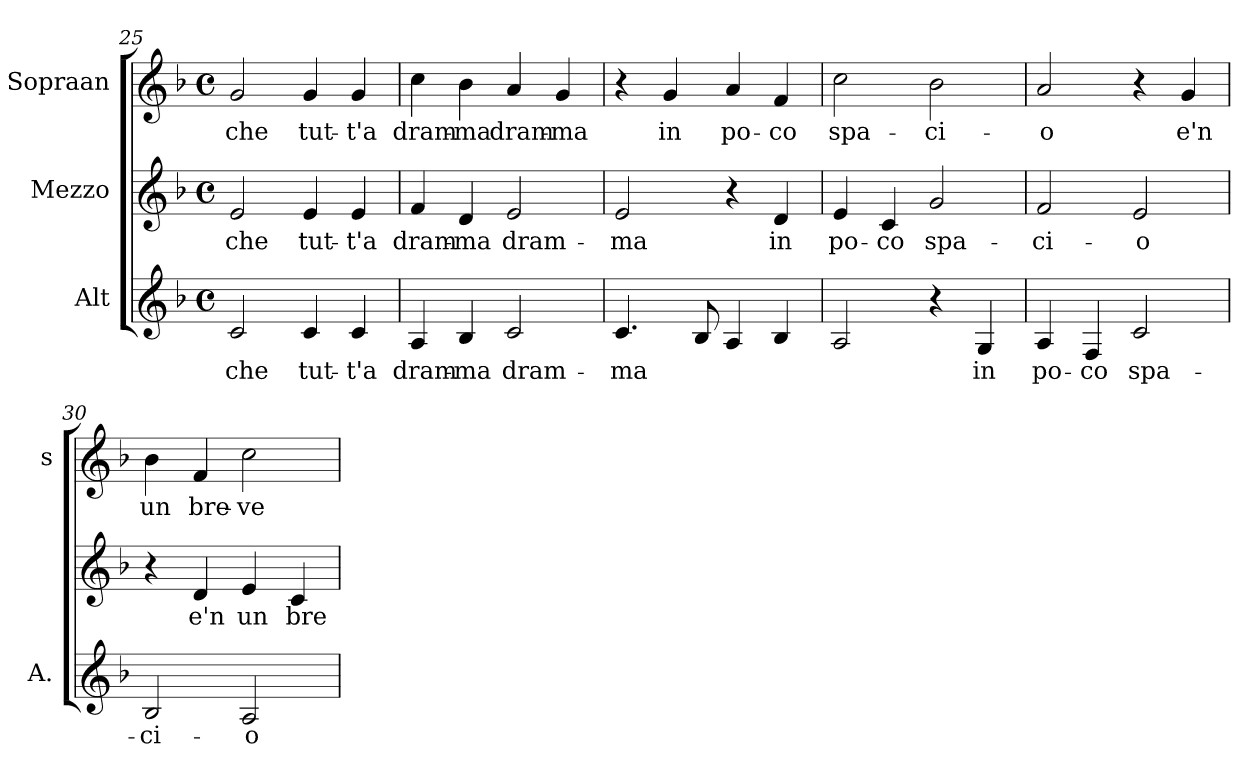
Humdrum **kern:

**kern	**text	**kern	**text	**kern	**text
*part3	*part3	*part2	*part2	*part1	*part1
*staff3	*staff3	*staff2	*staff2	*staff1	*staff1
*I"Alt	*	*I"Mezzo	*	*I"Sopraan	*
*I'A.	*	*	*	*I's	*
*clefG2	*	*clefG2	*	*clefG2	*
*k[b-]	*	*k[b-]	*	*k[b-]	*
*F:	*	*F:	*	*F:	*
*M4/4	*	*M4/4	*	*M4/4	*
*met(c)	*	*met(c)	*	*met(c)	*
=25	=25	=25	=25	=25	=25
!	!LO:LY:b:color=#000000	!	!	!	!
!	!	!	!LO:LY:b:color=#000000	!	!
!	!	!	!	!	!LO:LY:b:color=#000000
2ci/	che	2ei/	che	2gi/	che
!	!LO:LY:b:color=#000000	!	!	!	!
!	!	!	!LO:LY:b:color=#000000	!	!
!	!	!	!	!	!LO:LY:b:color=#000000
4ci/	tut-	4ei/	tut-	4gi/	tut-
!	!LO:LY:b:color=#000000	!	!	!	!
!	!	!	!LO:LY:b:color=#000000	!	!
!	!	!	!	!	!LO:LY:b:color=#000000
4ci/	-t'a	4ei/	-t'a	4gi/	-t'a
!!LO:LB:g=z
=26	=26	=26	=26	=26	=26
!	!LO:LY:b:color=#000000	!	!	!	!
!	!	!	!LO:LY:b:color=#000000	!	!
!	!	!	!	!	!LO:LY:b:color=#000000
4Ai/	dram-	4fi/	dram-	4cci\	dram-
!	!LO:LY:b:color=#000000	!	!	!	!
!	!	!	!LO:LY:b:color=#000000	!	!
!	!	!	!	!	!LO:LY:b:color=#000000
4B-i/	-ma	4di/	-ma	4b-i\	-ma
!	!LO:LY:b:color=#000000	!	!	!	!
!	!	!	!LO:LY:b:color=#000000	!	!
!	!	!	!	!	!LO:LY:b:color=#000000
2ci/	dram-	2ei/	dram-	4ai/	dram-
!	!	!	!	!	!LO:LY:b:color=#000000
.	.	.	.	4gi/	-ma
=27	=27	=27	=27	=27	=27
!	!LO:LY:b:color=#000000	!	!	!	!
!	!	!	!LO:LY:b:color=#000000	!	!
4.ci/	-ma	2ei/	-ma	4r	.
!	!	!	!	!	!LO:LY:b:color=#000000
.	.	.	.	4gi/	in
8B-i/	.	.	.	.	.
!	!	!	!	!	!LO:LY:b:color=#000000
4Ai/	.	4r	.	4ai/	po-
!	!	!	!LO:LY:b:color=#000000	!	!
!	!	!	!	!	!LO:LY:b:color=#000000
4B-i/	.	4di/	in	4fi/	-co
=28	=28	=28	=28	=28	=28
!	!	!	!LO:LY:b:color=#000000	!	!
!	!	!	!	!	!LO:LY:b:color=#000000
2Ai/	.	4ei/	po-	2cci\	spa-
!	!	!	!LO:LY:b:color=#000000	!	!
.	.	4ci/	-co	.	.
!	!	!	!LO:LY:b:color=#000000	!	!
!	!	!	!	!	!LO:LY:b:color=#000000
4r	.	2gi/	spa-	2b-i\	-ci-
!	!LO:LY:b:color=#000000	!	!	!	!
4Gi/	in	.	.	.	.
=29	=29	=29	=29	=29	=29
!	!LO:LY:b:color=#000000	!	!	!	!
!	!	!	!LO:LY:b:color=#000000	!	!
!	!	!	!	!	!LO:LY:b:color=#000000
4Ai/	po-	2fi/	-ci-	2ai/	-o
!	!LO:LY:b:color=#000000	!	!	!	!
4Fi/	-co	.	.	.	.
!	!LO:LY:b:color=#000000	!	!	!	!
!	!	!	!LO:LY:b:color=#000000	!	!
2ci/	spa-	2ei/	-o	4r	.
!	!	!	!	!	!LO:LY:b:color=#000000
.	.	.	.	4gi/	e'n
=30	=30	=30	=30	=30	=30
!	!LO:LY:b:color=#000000	!	!	!	!
!	!	!	!	!	!LO:LY:b:color=#000000
2B-i/	-ci-	4r	.	4b-i\	un
!	!	!	!LO:LY:b:color=#000000	!	!
!	!	!	!	!	!LO:LY:b:color=#000000
.	.	4di/	e'n	4fi/	bre-
!	!LO:LY:b:color=#000000	!	!	!	!
!	!	!	!LO:LY:b:color=#000000	!	!
!	!	!	!	!	!LO:LY:b:color=#000000
2Ai/	-o	4ei/	un	2cci\	-ve
!	!	!	!LO:LY:b:color=#000000	!	!
.	.	4ci/	bre-	.	.
=	=	=	=	=	=
*-	*-	*-	*-	*-	*-
